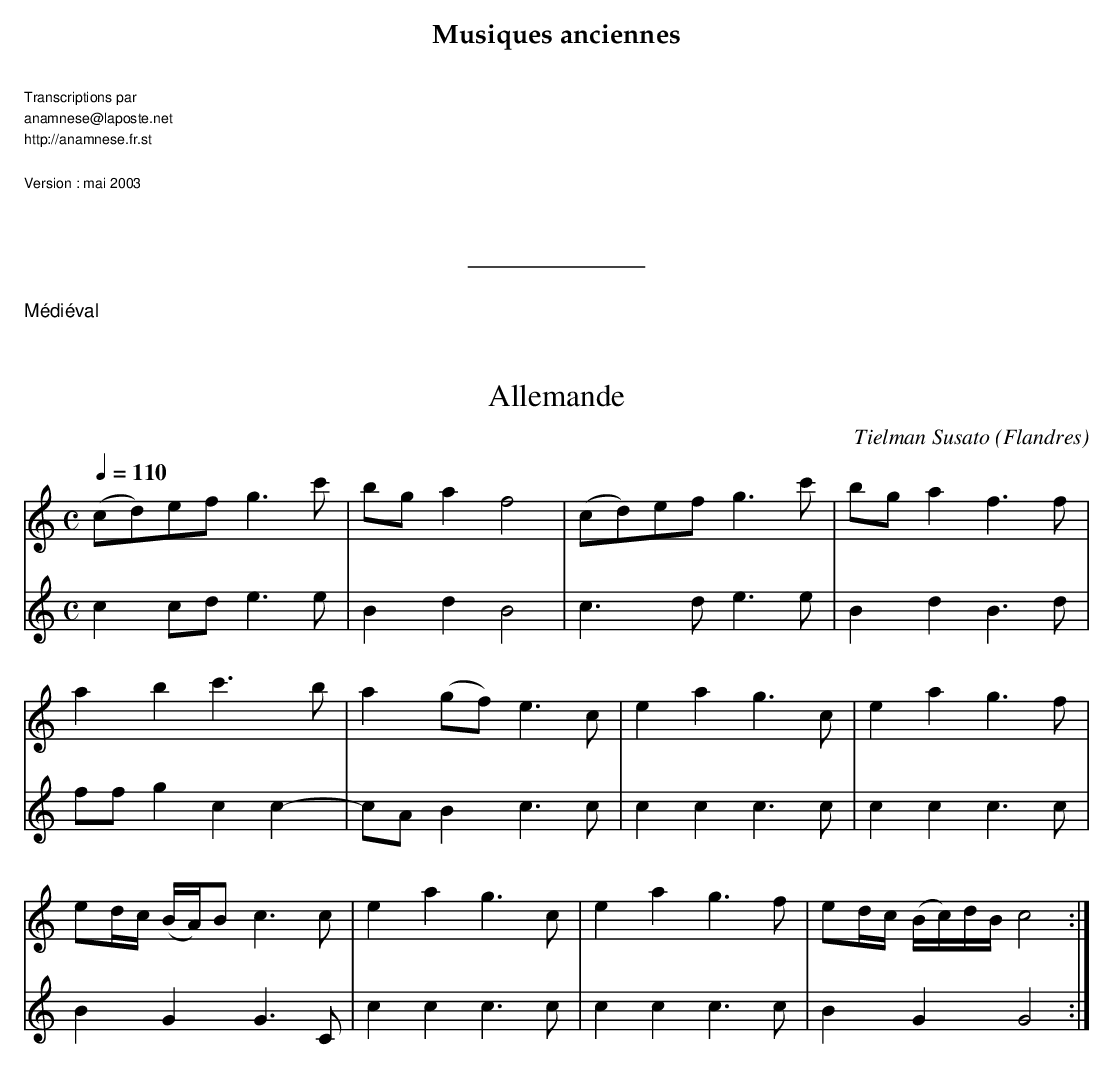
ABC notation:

X:1
T:Allemande
C:Tielman Susato
O:Flandres
M:C
L:1/8
Q:1/4=110
K:C
V:1
(cd)ef g3 c' | bg a2 f4 | (cd)ef g3 c' | bg a2 f3 f |
a2 b2 c'3 b | a2 (gf) e3c | e2 a2 g3 c | e2 a2 g3 f |
ed/c/ (B/A/)B c3 c | e2 a2 g3 c | e2 a2 g3 f | ed/c/ (B/c/)d/B/ c4 :|
V:2
c2 cd e2>e2 | B2 d2 B4 | c2>d2 e2>e2 | B2d2 B2>d2 | ff g2 c2 c2-|cA B2 c2>c2 |
c2c2 c3c | c2c2 c2>c2 | B2G2 G3 C | c2c2 c3c |c2c2 c3c | B2 G2 G4 :|
